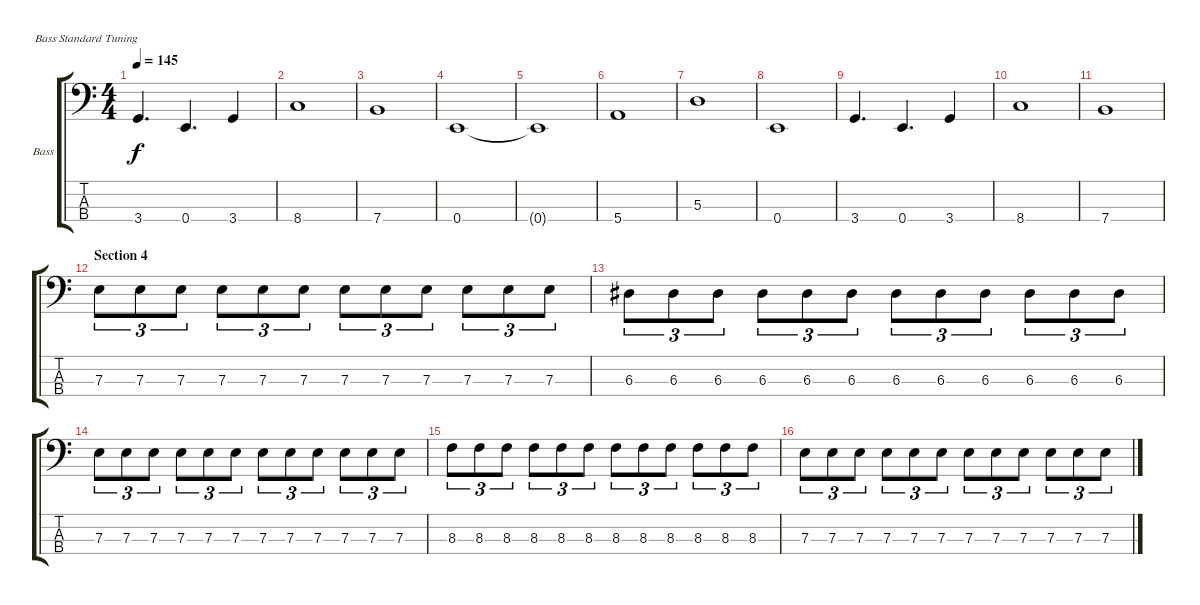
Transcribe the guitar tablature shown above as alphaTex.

\defaultSystemsLayout 4
\bracketExtendMode groupsimilarinstruments
\firstSystemTrackNameOrientation horizontal
\otherSystemsTrackNameOrientation horizontal
\track ("Bass" "Bass") {instrument electricbassfinger}
\staff {score tabs}
\tuning (G2 D2 A1 E1)
\ts (4 4)
\tempo 145
\clef f4
\scale
0.333333
\ks c
3.4.4{d dy f} 0.4.4{d} 3.4.4 |
\scale
0.333333 8.4.1 |
\scale
0.333333 7.4.1 |
\scale
0.333333 0.4.1 |
\scale
0.333333 0.4{t}.1 |
\scale
0.333333 5.4.1 |
\scale
0.333333 5.3.1 |
\scale
0.333333 0.4.1 |
\scale
0.333333 3.4.4{d} 0.4.4{d} 3.4.4 |
\scale
0.313131 8.4.1 |
\scale
0.313131 7.4.1 |
\section ("" "Section 4")
7.3.8{tu (3 2)} 7.3.8{tu (3 2)} 7.3.8{tu (3 2)} 7.3.8{tu (3 2)} 7.3.8{tu (3 2)} 7.3.8{tu (3 2)} 7.3.8{tu (3 2)} 7.3.8{tu (3 2)} 7.3.8{tu (3 2)} 7.3.8{tu (3 2)} 7.3.8{tu (3 2)} 7.3.8{tu (3 2)} |
6.3.8{tu (3 2)} 6.3.8{tu (3 2)} 6.3.8{tu (3 2)} 6.3.8{tu (3 2)} 6.3.8{tu (3 2)} 6.3.8{tu (3 2)} 6.3.8{tu (3 2)} 6.3.8{tu (3 2)} 6.3.8{tu (3 2)} 6.3.8{tu (3 2)} 6.3.8{tu (3 2)} 6.3.8{tu (3 2)} |
7.3.8{tu (3 2)} 7.3.8{tu (3 2)} 7.3.8{tu (3 2)} 7.3.8{tu (3 2)} 7.3.8{tu (3 2)} 7.3.8{tu (3 2)} 7.3.8{tu (3 2)} 7.3.8{tu (3 2)} 7.3.8{tu (3 2)} 7.3.8{tu (3 2)} 7.3.8{tu (3 2)} 7.3.8{tu (3 2)} |
8.3.8{tu (3 2)} 8.3.8{tu (3 2)} 8.3.8{tu (3 2)} 8.3.8{tu (3 2)} 8.3.8{tu (3 2)} 8.3.8{tu (3 2)} 8.3.8{tu (3 2)} 8.3.8{tu (3 2)} 8.3.8{tu (3 2)} 8.3.8{tu (3 2)} 8.3.8{tu (3 2)} 8.3.8{tu (3 2)} |
7.3.8{tu (3 2)} 7.3.8{tu (3 2)} 7.3.8{tu (3 2)} 7.3.8{tu (3 2)} 7.3.8{tu (3 2)} 7.3.8{tu (3 2)} 7.3.8{tu (3 2)} 7.3.8{tu (3 2)} 7.3.8{tu (3 2)} 7.3.8{tu (3 2)} 7.3.8{tu (3 2)} 7.3.8{tu (3 2)}
